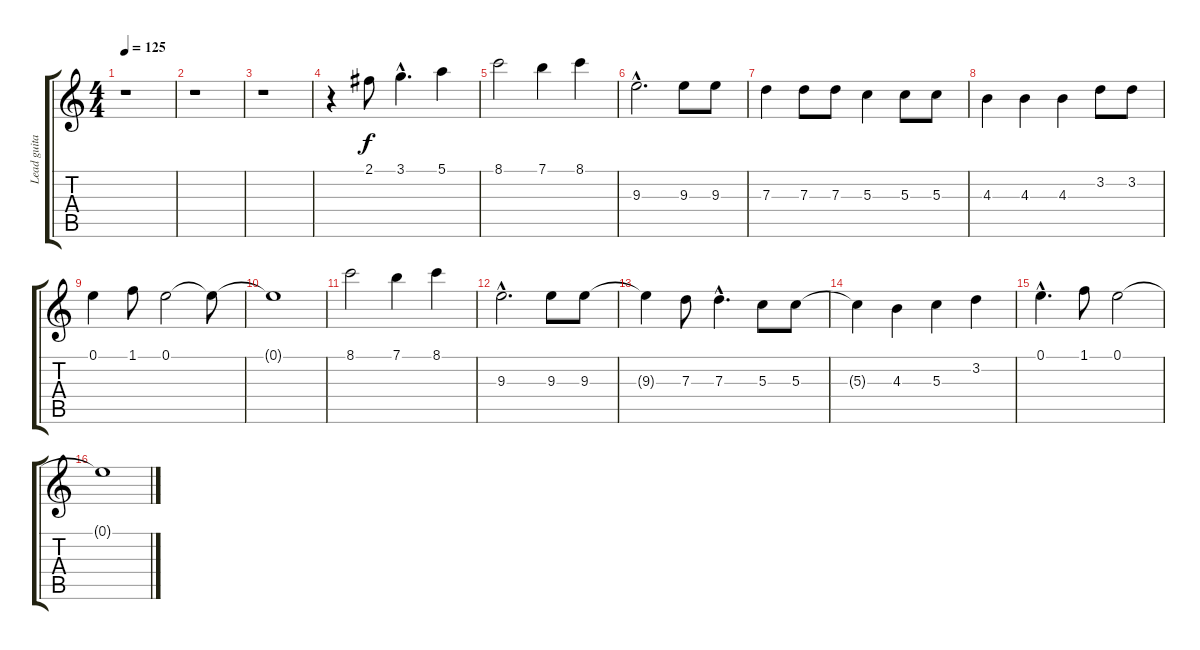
\track ("Lead guitar II" "Lead guita") {instrument distortionguitar}
\staff {score tabs}
\tuning (E4 B3 G3 D3 A2 E2) {hide}
\ts (4 4)
\tempo 125
\clef g2
\ks c
r.1{dy f} |
r.1 |
r.1 |
r.4 2.1.8 3.1{hac}.4{d} 5.1.4 |
8.1.2 7.1.4 8.1.4 |
9.3{hac}.2{d} 9.3.8 9.3.8 |
7.3.4 7.3.8 7.3.8 5.3.4 5.3.8 5.3.8 |
4.3.4 4.3.4 4.3.4 3.2.8 3.2.8 |
0.1.4 1.1.8 0.1.2 0.1{t}.8 |
0.1{t}.1 |
8.1.2 7.1.4 8.1.4 |
9.3{hac}.2{d} 9.3.8 9.3.8 |
9.3{t}.4 7.3.8 7.3{hac}.4{d} 5.3.8 5.3.8 |
5.3{t}.4 4.3.4 5.3.4 3.2.4 |
0.1{hac}.4{d} 1.1.8 0.1.2 |
0.1{t}.1
